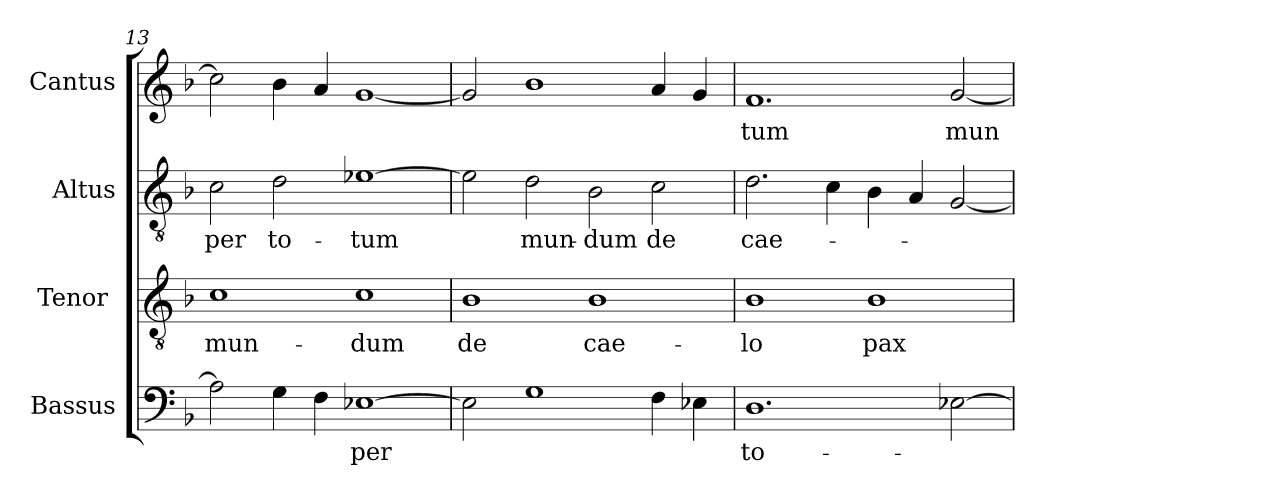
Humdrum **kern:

**kern	**text	**kern	**text	**kern	**text	**kern	**text
*part4	*part4	*part3	*part3	*part2	*part2	*part1	*part1
*staff4	*staff4	*staff3	*staff3	*staff2	*staff2	*staff1	*staff1
*I"Bassus	*	*I"Tenor 	*	*I"Altus	*	*I"Cantus	*
*clefF4	*	*clefGv2	*	*clefGv2	*	*clefG2	*
*k[b-]	*	*k[b-]	*	*k[b-]	*	*k[b-]	*
*F:	*	*F:	*	*F:	*	*F:	*
=13	=13	=13	=13	=13	=13	=13	=13
!	!	!	!	!	!LO:LY:i	!	!
2A\]	.	1c\	mun-	2c\	per	2cc\]	.
!	!	!	!	!	!LO:LY:i	!	!
4G\	.	.	.	2d\	to-	4b-\	.
4F\	.	.	.	.	.	4a/	.
!	!LO:LY:i	!	!	!	!LO:LY:i	!	!
[1E-X\	per	1c\	-dum	[1e-X\	-tum	[1g/	.
=14	=14	=14	=14	=14	=14	=14	=14
2E-\]	.	1B-\	de	2e-\]	.	2g/]	.
!	!	!	!	!	!LO:LY:i	!	!
1G\	.	.	.	2d\	mun-	1b-\	.
!	!	!	!	!	!LO:LY:i	!	!
.	.	1B-\	cae-	2B-\	-dum	.	.
!	!	!	!	!	!LO:LY:i	!	!
4F\	.	.	.	2c\	de	4a/	.
4E-X\	.	.	.	.	.	4g/	.
=15	=15	=15	=15	=15	=15	=15	=15
!	!LO:LY:i	!	!	!	!LO:LY:i	!	!
1.D\	to-	1B-\	-lo	2.d\	cae-	1.f/	-tum
.	.	.	.	4c\	.	.	.
.	.	1B-\	pax	4B-\	.	.	.
.	.	.	.	4A/	.	.	.
[2E-X\	.	.	.	[2G/	.	[2g/	mun-
=	=	=	=	=	=	=	=
*-	*-	*-	*-	*-	*-	*-	*-
